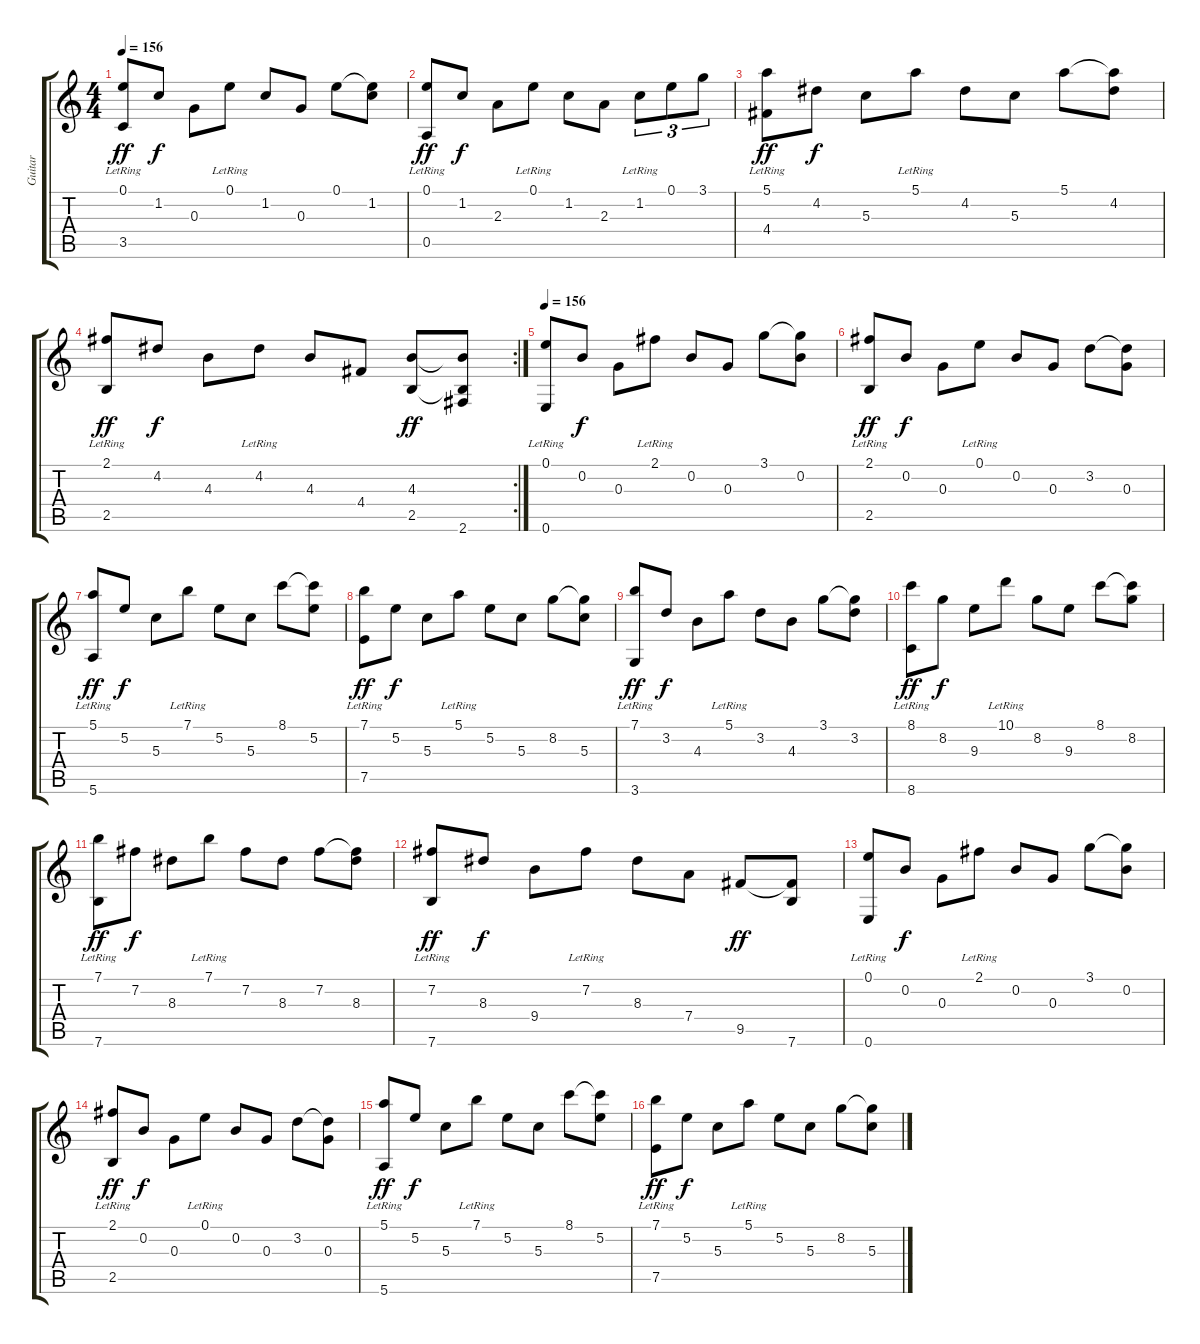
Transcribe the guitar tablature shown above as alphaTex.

\track ("Guitar" "Guitar") {instrument acousticguitarnylon}
\staff {score tabs}
\tuning (E4 B3 G3 D3 A2 E2) {hide}
\ts (4 4)
\tempo 156
\clef g2
\ks c
(0.1{lr} 3.5{lr}).8{dy ff} 1.2.8{dy f} 0.3.8 0.1{lr}.8 1.2.8 0.3.8 0.1.8 (0.1{t} 1.2).8 |
(0.1{lr} 0.5{lr}).8{dy ff} 1.2.8{dy f} 2.3.8 0.1{lr}.8 1.2.8 2.3.8 1.2{lr}.8{tu (3 2)} 0.1.8{tu (3 2)} 3.1.8{tu (3 2)} |
(5.1{lr} 4.4{lr}).8{dy ff} 4.2.8{dy f} 5.3.8 5.1{lr}.8 4.2.8 5.3.8 5.1.8 (5.1{t} 4.2).8 |
\rc 2
(2.1{lr} 2.5{lr}).8{dy ff} 4.2.8{dy f} 4.3.8 4.2{lr}.8 4.3.8 4.4.8 (4.3 2.5).8{dy ff} (4.3{t} 2.5{t} 2.6).8 |
\tempo 156
(0.1{lr} 0.6{lr}).8 0.2.8{dy f} 0.3.8 2.1{lr}.8 0.2.8 0.3.8 3.1.8 (3.1{t} 0.2).8 |
(2.1{lr} 2.5{lr}).8{dy ff} 0.2.8{dy f} 0.3.8 0.1{lr}.8 0.2.8 0.3.8 3.2.8 (3.2{t} 0.3).8 |
(5.1{lr} 5.6{lr}).8{dy ff} 5.2.8{dy f} 5.3.8 7.1{lr}.8 5.2.8 5.3.8 8.1.8 (8.1{t} 5.2).8 |
(7.1{lr} 7.5{lr}).8{dy ff} 5.2.8{dy f} 5.3.8 5.1{lr}.8 5.2.8 5.3.8 8.2.8 (8.2{t} 5.3).8 |
(7.1{lr} 3.6{lr}).8{dy ff} 3.2.8{dy f} 4.3.8 5.1{lr}.8 3.2.8 4.3.8 3.1.8 (3.1{t} 3.2).8 |
(8.1{lr} 8.6{lr}).8{dy ff} 8.2.8{dy f} 9.3.8 10.1{lr}.8 8.2.8 9.3.8 8.1.8 (8.1{t} 8.2).8 |
(7.1{lr} 7.6{lr}).8{dy ff} 7.2.8{dy f} 8.3.8 7.1{lr}.8 7.2.8 8.3.8 7.2.8 (7.2{t} 8.3).8 |
(7.2{lr} 7.6{lr}).8{dy ff} 8.3.8{dy f} 9.4.8 7.2{lr}.8 8.3.8 7.4.8 9.5.8{dy ff} (9.5{t} 7.6).8 |
(0.1{lr} 0.6{lr}).8 0.2.8{dy f} 0.3.8 2.1{lr}.8 0.2.8 0.3.8 3.1.8 (3.1{t} 0.2).8 |
(2.1{lr} 2.5{lr}).8{dy ff} 0.2.8{dy f} 0.3.8 0.1{lr}.8 0.2.8 0.3.8 3.2.8 (3.2{t} 0.3).8 |
(5.1{lr} 5.6{lr}).8{dy ff} 5.2.8{dy f} 5.3.8 7.1{lr}.8 5.2.8 5.3.8 8.1.8 (8.1{t} 5.2).8 |
(7.1{lr} 7.5{lr}).8{dy ff} 5.2.8{dy f} 5.3.8 5.1{lr}.8 5.2.8 5.3.8 8.2.8 (8.2{t} 5.3).8
